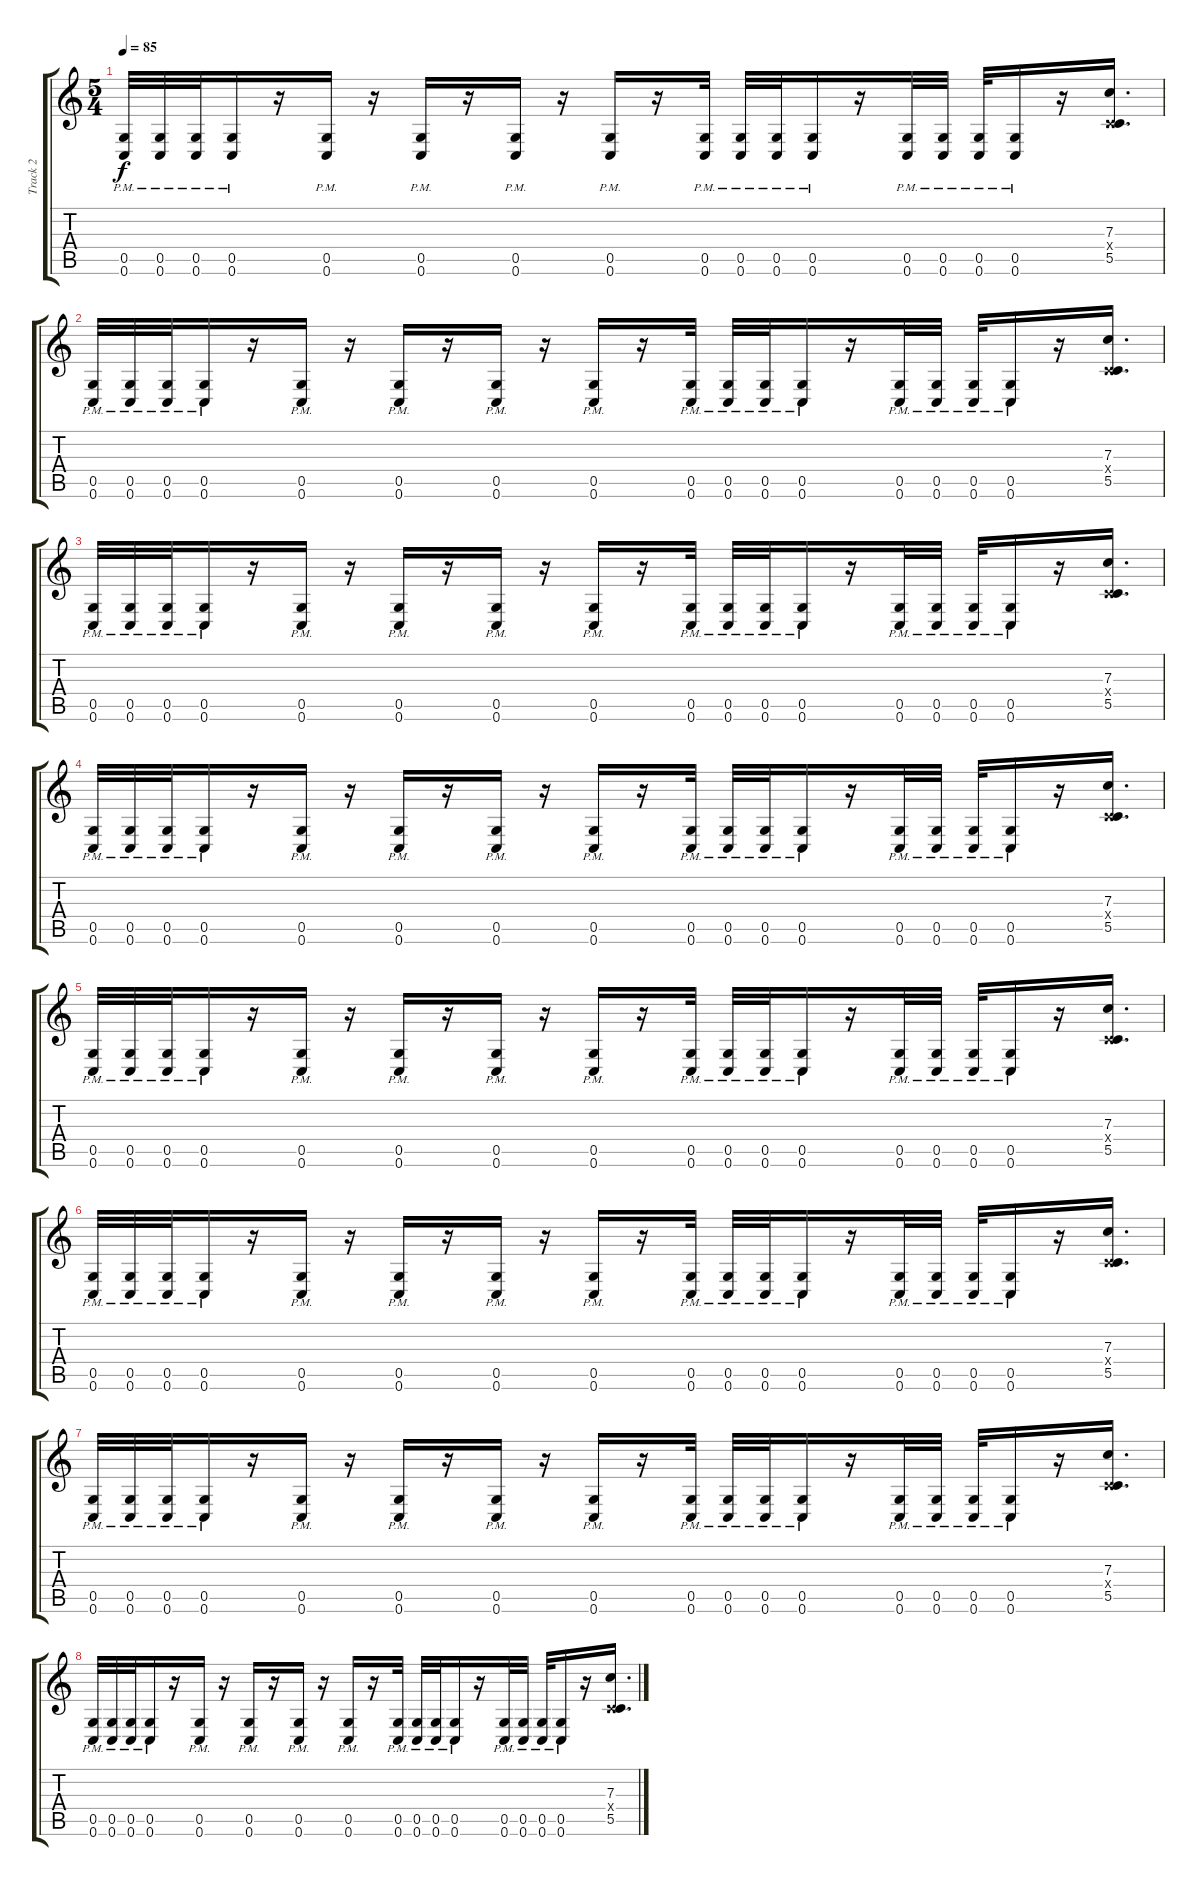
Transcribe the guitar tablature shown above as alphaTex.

\track ("Track 2" "Track 2") {instrument distortionguitar}
\staff {score tabs}
\tuning (D4 A3 F3 C3 G2 C2) {hide}
\ts (5 4)
\tempo 85
\clef g2
\ks c
(0.5{pm} 0.6{pm}).32{dy f} (0.5{pm} 0.6{pm}).32 (0.5{pm} 0.6{pm}).32 (0.5{pm} 0.6{pm}).16 r.16 (0.5{pm} 0.6{pm}).16 r.16 (0.5{pm} 0.6{pm}).16 r.16 (0.5{pm} 0.6{pm}).16 r.16 (0.5{pm} 0.6{pm}).16 r.16 (0.5{pm} 0.6{pm}).32 (0.5{pm} 0.6{pm}).32 (0.5{pm} 0.6{pm}).32 (0.5{pm} 0.6{pm}).16 r.16 (0.5{pm} 0.6{pm}).32 (0.5{pm} 0.6{pm}).32 (0.5{pm} 0.6{pm}).32 (0.5{pm} 0.6{pm}).16 r.16 (7.3 0.4{x} 5.5).16{d} |
(0.5{pm} 0.6{pm}).32 (0.5{pm} 0.6{pm}).32 (0.5{pm} 0.6{pm}).32 (0.5{pm} 0.6{pm}).16 r.16 (0.5{pm} 0.6{pm}).16 r.16 (0.5{pm} 0.6{pm}).16 r.16 (0.5{pm} 0.6{pm}).16 r.16 (0.5{pm} 0.6{pm}).16 r.16 (0.5{pm} 0.6{pm}).32 (0.5{pm} 0.6{pm}).32 (0.5{pm} 0.6{pm}).32 (0.5{pm} 0.6{pm}).16 r.16 (0.5{pm} 0.6{pm}).32 (0.5{pm} 0.6{pm}).32 (0.5{pm} 0.6{pm}).32 (0.5{pm} 0.6{pm}).16 r.16 (7.3 0.4{x} 5.5).16{d} |
(0.5{pm} 0.6{pm}).32 (0.5{pm} 0.6{pm}).32 (0.5{pm} 0.6{pm}).32 (0.5{pm} 0.6{pm}).16 r.16 (0.5{pm} 0.6{pm}).16 r.16 (0.5{pm} 0.6{pm}).16 r.16 (0.5{pm} 0.6{pm}).16 r.16 (0.5{pm} 0.6{pm}).16 r.16 (0.5{pm} 0.6{pm}).32 (0.5{pm} 0.6{pm}).32 (0.5{pm} 0.6{pm}).32 (0.5{pm} 0.6{pm}).16 r.16 (0.5{pm} 0.6{pm}).32 (0.5{pm} 0.6{pm}).32 (0.5{pm} 0.6{pm}).32 (0.5{pm} 0.6{pm}).16 r.16 (7.3 0.4{x} 5.5).16{d} |
(0.5{pm} 0.6{pm}).32 (0.5{pm} 0.6{pm}).32 (0.5{pm} 0.6{pm}).32 (0.5{pm} 0.6{pm}).16 r.16 (0.5{pm} 0.6{pm}).16 r.16 (0.5{pm} 0.6{pm}).16 r.16 (0.5{pm} 0.6{pm}).16 r.16 (0.5{pm} 0.6{pm}).16 r.16 (0.5{pm} 0.6{pm}).32 (0.5{pm} 0.6{pm}).32 (0.5{pm} 0.6{pm}).32 (0.5{pm} 0.6{pm}).16 r.16 (0.5{pm} 0.6{pm}).32 (0.5{pm} 0.6{pm}).32 (0.5{pm} 0.6{pm}).32 (0.5{pm} 0.6{pm}).16 r.16 (7.3 0.4{x} 5.5).16{d} |
(0.5{pm} 0.6{pm}).32 (0.5{pm} 0.6{pm}).32 (0.5{pm} 0.6{pm}).32 (0.5{pm} 0.6{pm}).16 r.16 (0.5{pm} 0.6{pm}).16 r.16 (0.5{pm} 0.6{pm}).16 r.16 (0.5{pm} 0.6{pm}).16 r.16 (0.5{pm} 0.6{pm}).16 r.16 (0.5{pm} 0.6{pm}).32 (0.5{pm} 0.6{pm}).32 (0.5{pm} 0.6{pm}).32 (0.5{pm} 0.6{pm}).16 r.16 (0.5{pm} 0.6{pm}).32 (0.5{pm} 0.6{pm}).32 (0.5{pm} 0.6{pm}).32 (0.5{pm} 0.6{pm}).16 r.16 (7.3 0.4{x} 5.5).16{d} |
(0.5{pm} 0.6{pm}).32{volume 0} (0.5{pm} 0.6{pm}).32 (0.5{pm} 0.6{pm}).32 (0.5{pm} 0.6{pm}).16 r.16 (0.5{pm} 0.6{pm}).16 r.16 (0.5{pm} 0.6{pm}).16 r.16 (0.5{pm} 0.6{pm}).16 r.16 (0.5{pm} 0.6{pm}).16 r.16 (0.5{pm} 0.6{pm}).32 (0.5{pm} 0.6{pm}).32 (0.5{pm} 0.6{pm}).32 (0.5{pm} 0.6{pm}).16 r.16 (0.5{pm} 0.6{pm}).32 (0.5{pm} 0.6{pm}).32 (0.5{pm} 0.6{pm}).32 (0.5{pm} 0.6{pm}).16 r.16 (7.3 0.4{x} 5.5).16{d} |
(0.5{pm} 0.6{pm}).32 (0.5{pm} 0.6{pm}).32 (0.5{pm} 0.6{pm}).32 (0.5{pm} 0.6{pm}).16 r.16 (0.5{pm} 0.6{pm}).16 r.16 (0.5{pm} 0.6{pm}).16 r.16 (0.5{pm} 0.6{pm}).16 r.16 (0.5{pm} 0.6{pm}).16 r.16 (0.5{pm} 0.6{pm}).32 (0.5{pm} 0.6{pm}).32 (0.5{pm} 0.6{pm}).32 (0.5{pm} 0.6{pm}).16 r.16 (0.5{pm} 0.6{pm}).32 (0.5{pm} 0.6{pm}).32 (0.5{pm} 0.6{pm}).32 (0.5{pm} 0.6{pm}).16 r.16 (7.3 0.4{x} 5.5).16{d} |
(0.5{pm} 0.6{pm}).32 (0.5{pm} 0.6{pm}).32 (0.5{pm} 0.6{pm}).32 (0.5{pm} 0.6{pm}).16 r.16 (0.5{pm} 0.6{pm}).16 r.16 (0.5{pm} 0.6{pm}).16 r.16 (0.5{pm} 0.6{pm}).16 r.16 (0.5{pm} 0.6{pm}).16 r.16 (0.5{pm} 0.6{pm}).32 (0.5{pm} 0.6{pm}).32 (0.5{pm} 0.6{pm}).32 (0.5{pm} 0.6{pm}).16 r.16 (0.5{pm} 0.6{pm}).32 (0.5{pm} 0.6{pm}).32 (0.5{pm} 0.6{pm}).32 (0.5{pm} 0.6{pm}).16 r.16 (7.3 0.4{x} 5.5).16{d}
